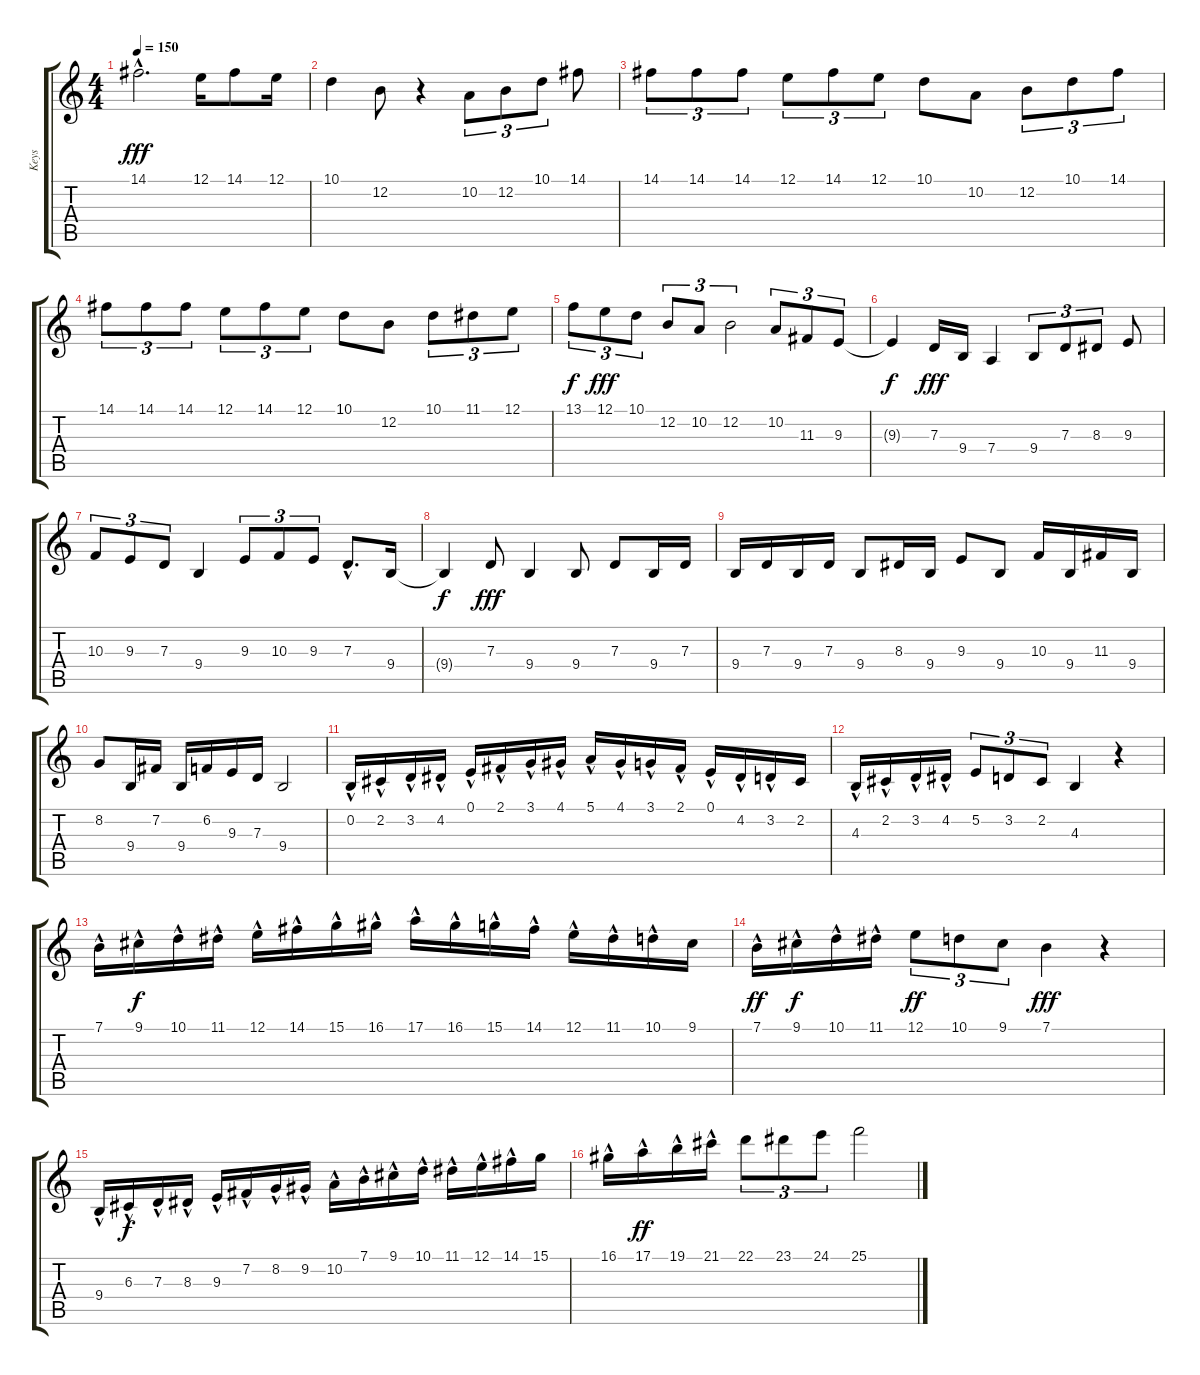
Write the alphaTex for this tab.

\track ("Keys" "Keys") {instrument rockorgan}
\staff {score tabs}
\tuning (E4 B3 G3 D3 A2 E2) {hide}
\ts (4 4)
\tempo 150
\clef g2
\ks c
14.1{hac}.2{d dy fff} 12.1.16 14.1.8 12.1.16 |
10.1.4 12.2.8 r.4 10.2.8{tu (3 2)} 12.2.8{tu (3 2)} 10.1.8{tu (3 2)} 14.1.8 |
14.1.8{tu (3 2)} 14.1.8{tu (3 2)} 14.1.8{tu (3 2)} 12.1.8{tu (3 2)} 14.1.8{tu (3 2)} 12.1.8{tu (3 2)} 10.1.8 10.2.8 12.2.8{tu (3 2)} 10.1.8{tu (3 2)} 14.1.8{tu (3 2)} |
14.1.8{tu (3 2)} 14.1.8{tu (3 2)} 14.1.8{tu (3 2)} 12.1.8{tu (3 2)} 14.1.8{tu (3 2)} 12.1.8{tu (3 2)} 10.1.8 12.2.8 10.1.8{tu (3 2)} 11.1.8{tu (3 2)} 12.1.8{tu (3 2)} |
13.1.8{tu (3 2) dy f} 12.1.8{tu (3 2) dy fff} 10.1.8{tu (3 2)} 12.2.8{tu (3 2)} 10.2.8{tu (3 2)} 12.2.2{tu (3 2)} 10.2.8{tu (3 2)} 11.3.8{tu (3 2)} 9.3.8{tu (3 2)} |
9.3{t}.4{dy f} 7.3.16{dy fff} 9.4.16 7.4.4 9.4.8{tu (3 2)} 7.3.8{tu (3 2)} 8.3.8{tu (3 2)} 9.3.8 |
10.3.8{tu (3 2)} 9.3.8{tu (3 2)} 7.3.8{tu (3 2)} 9.4.4 9.3.8{tu (3 2)} 10.3.8{tu (3 2)} 9.3.8{tu (3 2)} 7.3{hac}.8{d} 9.4.16 |
9.4{t}.4{dy f} 7.3.8{dy fff} 9.4.4 9.4.8 7.3.8 9.4.16 7.3.16 |
9.4.16 7.3.16 9.4.16 7.3.16 9.4.8 8.3.16 9.4.16 9.3.8 9.4.8 10.3.16 9.4.16 11.3.16 9.4.16 |
8.2.8 9.4.16 7.2.16 9.4.16 6.2.16 9.3.16 7.3.16 9.4.2 |
0.2{hac}.16 2.2{hac}.16 3.2{hac}.16 4.2{hac}.16 0.1{hac}.16 2.1{hac}.16 3.1{hac}.16 4.1{hac}.16 5.1{hac}.16 4.1{hac}.16 3.1{hac}.16 2.1{hac}.16 0.1{hac}.16 4.2{hac}.16 3.2{hac}.16 2.2.16 |
4.3{hac}.16 2.2{hac}.16 3.2{hac}.16 4.2{hac}.16 5.2.8{tu (3 2)} 3.2.8{tu (3 2)} 2.2.8{tu (3 2)} 4.3.4 r.4 |
7.1{hac}.16 9.1{hac}.16{dy f} 10.1{hac}.16 11.1{hac}.16 12.1{hac}.16 14.1{hac}.16 15.1{hac}.16 16.1{hac}.16 17.1{hac}.16 16.1{hac}.16 15.1{hac}.16 14.1{hac}.16 12.1{hac}.16 11.1{hac}.16 10.1{hac}.16 9.1.16 |
7.1{hac}.16{dy ff} 9.1{hac}.16{dy f} 10.1{hac}.16 11.1{hac}.16 12.1.8{tu (3 2) dy ff} 10.1.8{tu (3 2)} 9.1.8{tu (3 2)} 7.1.4{dy fff} r.4 |
9.4{hac}.16 6.3{hac}.16{dy f} 7.3{hac}.16 8.3{hac}.16 9.3{hac}.16 7.2{hac}.16 8.2{hac}.16 9.2{hac}.16 10.2{hac}.16 7.1{hac}.16 9.1{hac}.16 10.1{hac}.16 11.1{hac}.16 12.1{hac}.16 14.1{hac}.16 15.1.16 |
16.1{hac}.16 17.1{hac}.16{dy ff} 19.1{hac}.16 21.1{hac}.16 22.1.8{tu (3 2)} 23.1.8{tu (3 2)} 24.1.8{tu (3 2)} 25.1.2
